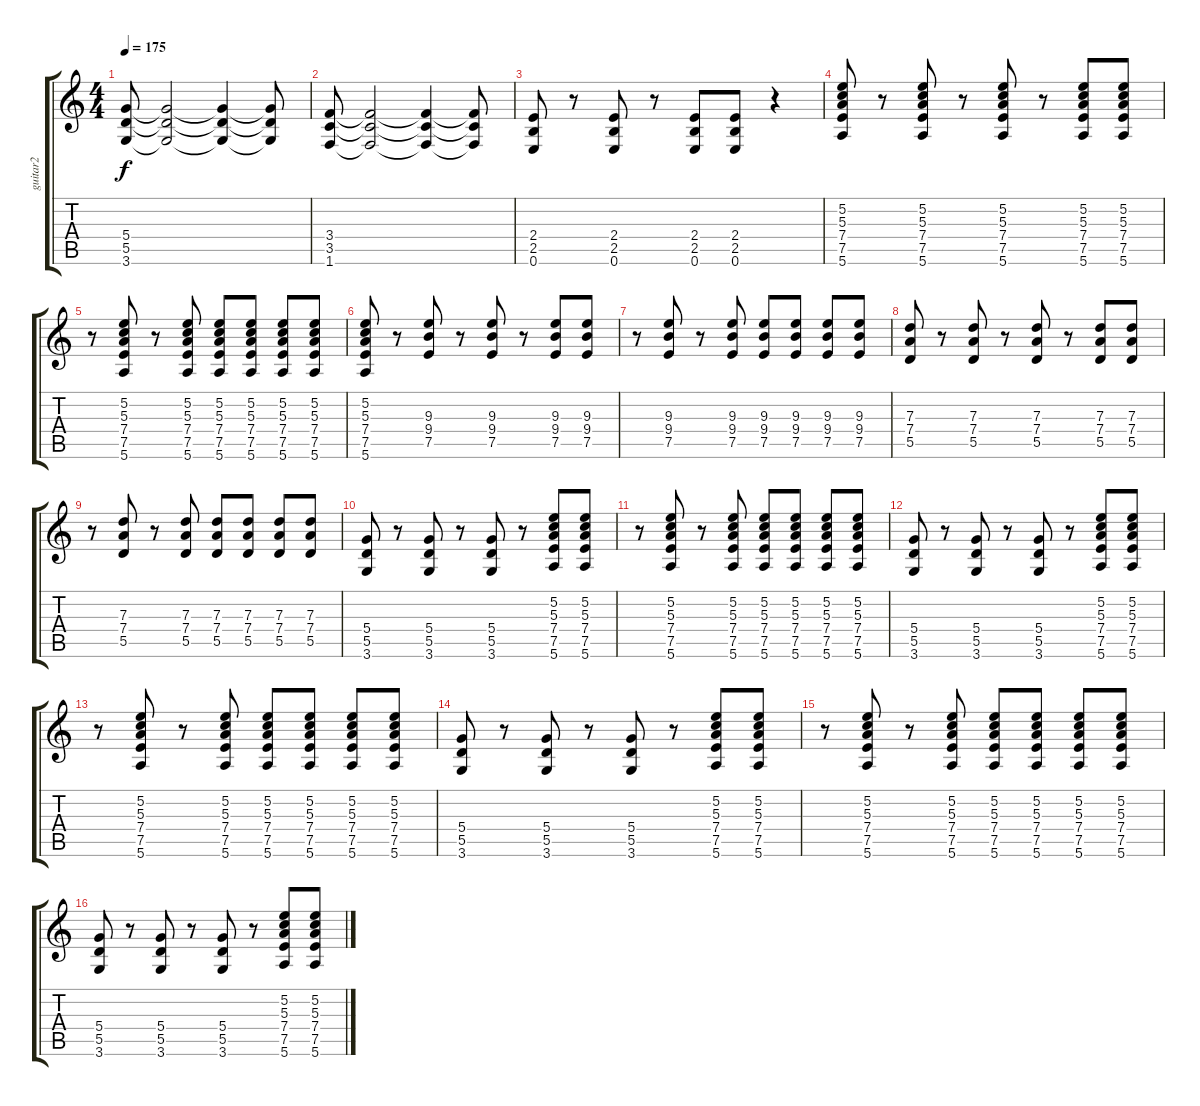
\track ("guitar2" "guitar2") {instrument distortionguitar}
\staff {score tabs}
\tuning (E4 B3 G3 D3 A2 E2) {hide}
\ts (4 4)
\tempo 175
\clef g2
\ks c
(5.4 5.5 3.6).8{dy f} (5.4{t} 5.5{t} 3.6{t}).2 (5.4{t} 5.5{t} 3.6{t}).4 (5.4{t} 5.5{t} 3.6{t}).8 |
(3.4 3.5 1.6).8 (3.4{t} 3.5{t} 1.6{t}).2 (3.4{t} 3.5{t} 1.6{t}).4 (3.4{t} 3.5{t} 1.6{t}).8 |
(2.4 2.5 0.6).8 r.8 (2.4 2.5 0.6).8 r.8 (2.4 2.5 0.6).8 (2.4 2.5 0.6).8 r.4 |
(5.2 5.3 7.4 7.5 5.6).8 r.8 (5.2 5.3 7.4 7.5 5.6).8 r.8 (5.2 5.3 7.4 7.5 5.6).8 r.8 (5.2 5.3 7.4 7.5 5.6).8 (5.2 5.3 7.4 7.5 5.6).8 |
r.8 (5.2 5.3 7.4 7.5 5.6).8 r.8 (5.2 5.3 7.4 7.5 5.6).8 (5.2 5.3 7.4 7.5 5.6).8 (5.2 5.3 7.4 7.5 5.6).8 (5.2 5.3 7.4 7.5 5.6).8 (5.2 5.3 7.4 7.5 5.6).8 |
(5.2 5.3 7.4 7.5 5.6).8 r.8 (9.3 9.4 7.5).8 r.8 (9.3 9.4 7.5).8 r.8 (9.3 9.4 7.5).8 (9.3 9.4 7.5).8 |
r.8 (9.3 9.4 7.5).8 r.8 (9.3 9.4 7.5).8 (9.3 9.4 7.5).8 (9.3 9.4 7.5).8 (9.3 9.4 7.5).8 (9.3 9.4 7.5).8 |
(7.3 7.4 5.5).8 r.8 (7.3 7.4 5.5).8 r.8 (7.3 7.4 5.5).8 r.8 (7.3 7.4 5.5).8 (7.3 7.4 5.5).8 |
r.8 (7.3 7.4 5.5).8 r.8 (7.3 7.4 5.5).8 (7.3 7.4 5.5).8 (7.3 7.4 5.5).8 (7.3 7.4 5.5).8 (7.3 7.4 5.5).8 |
(5.4 5.5 3.6).8 r.8 (5.4 5.5 3.6).8 r.8 (5.4 5.5 3.6).8 r.8 (5.2 5.3 7.4 7.5 5.6).8 (5.2 5.3 7.4 7.5 5.6).8 |
r.8 (5.2 5.3 7.4 7.5 5.6).8 r.8 (5.2 5.3 7.4 7.5 5.6).8 (5.2 5.3 7.4 7.5 5.6).8 (5.2 5.3 7.4 7.5 5.6).8 (5.2 5.3 7.4 7.5 5.6).8 (5.2 5.3 7.4 7.5 5.6).8 |
(5.4 5.5 3.6).8 r.8 (5.4 5.5 3.6).8 r.8 (5.4 5.5 3.6).8 r.8 (5.2 5.3 7.4 7.5 5.6).8 (5.2 5.3 7.4 7.5 5.6).8 |
r.8 (5.2 5.3 7.4 7.5 5.6).8 r.8 (5.2 5.3 7.4 7.5 5.6).8 (5.2 5.3 7.4 7.5 5.6).8 (5.2 5.3 7.4 7.5 5.6).8 (5.2 5.3 7.4 7.5 5.6).8 (5.2 5.3 7.4 7.5 5.6).8 |
(5.4 5.5 3.6).8 r.8 (5.4 5.5 3.6).8 r.8 (5.4 5.5 3.6).8 r.8 (5.2 5.3 7.4 7.5 5.6).8 (5.2 5.3 7.4 7.5 5.6).8 |
r.8 (5.2 5.3 7.4 7.5 5.6).8 r.8 (5.2 5.3 7.4 7.5 5.6).8 (5.2 5.3 7.4 7.5 5.6).8 (5.2 5.3 7.4 7.5 5.6).8 (5.2 5.3 7.4 7.5 5.6).8 (5.2 5.3 7.4 7.5 5.6).8 |
(5.4 5.5 3.6).8 r.8 (5.4 5.5 3.6).8 r.8 (5.4 5.5 3.6).8 r.8 (5.2 5.3 7.4 7.5 5.6).8 (5.2 5.3 7.4 7.5 5.6).8
